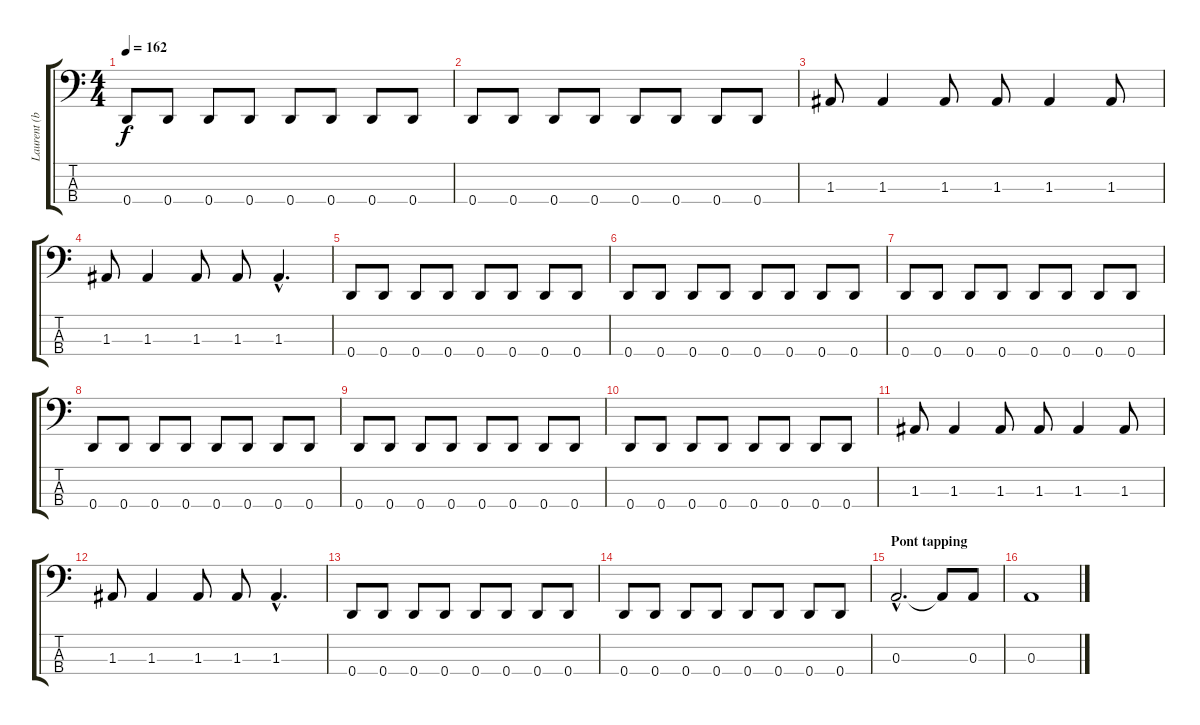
\track ("Laurent (basse)" "Laurent (b") {instrument electricbassfinger}
\staff {score tabs}
\tuning (G2 D2 A1 D1) {hide}
\ts (4 4)
\tempo 162
\clef f4
\ks c
0.4.8{dy f} 0.4.8 0.4.8 0.4.8 0.4.8 0.4.8 0.4.8 0.4.8 |
0.4.8 0.4.8 0.4.8 0.4.8 0.4.8 0.4.8 0.4.8 0.4.8 |
1.3.8 1.3.4 1.3.8 1.3.8 1.3.4 1.3.8 |
1.3.8 1.3.4 1.3.8 1.3.8 1.3{hac}.4{d} |
0.4.8 0.4.8 0.4.8 0.4.8 0.4.8 0.4.8 0.4.8 0.4.8 |
0.4.8 0.4.8 0.4.8 0.4.8 0.4.8 0.4.8 0.4.8 0.4.8 |
0.4.8 0.4.8 0.4.8 0.4.8 0.4.8 0.4.8 0.4.8 0.4.8 |
0.4.8 0.4.8 0.4.8 0.4.8 0.4.8 0.4.8 0.4.8 0.4.8 |
0.4.8 0.4.8 0.4.8 0.4.8 0.4.8 0.4.8 0.4.8 0.4.8 |
0.4.8 0.4.8 0.4.8 0.4.8 0.4.8 0.4.8 0.4.8 0.4.8 |
1.3.8 1.3.4 1.3.8 1.3.8 1.3.4 1.3.8 |
1.3.8 1.3.4 1.3.8 1.3.8 1.3{hac}.4{d} |
0.4.8 0.4.8 0.4.8 0.4.8 0.4.8 0.4.8 0.4.8 0.4.8 |
0.4.8 0.4.8 0.4.8 0.4.8 0.4.8 0.4.8 0.4.8 0.4.8 |
\section ("" "Pont tapping")
0.3{hac}.2{d} 0.3{t}.8 0.3.8 |
0.3.1
